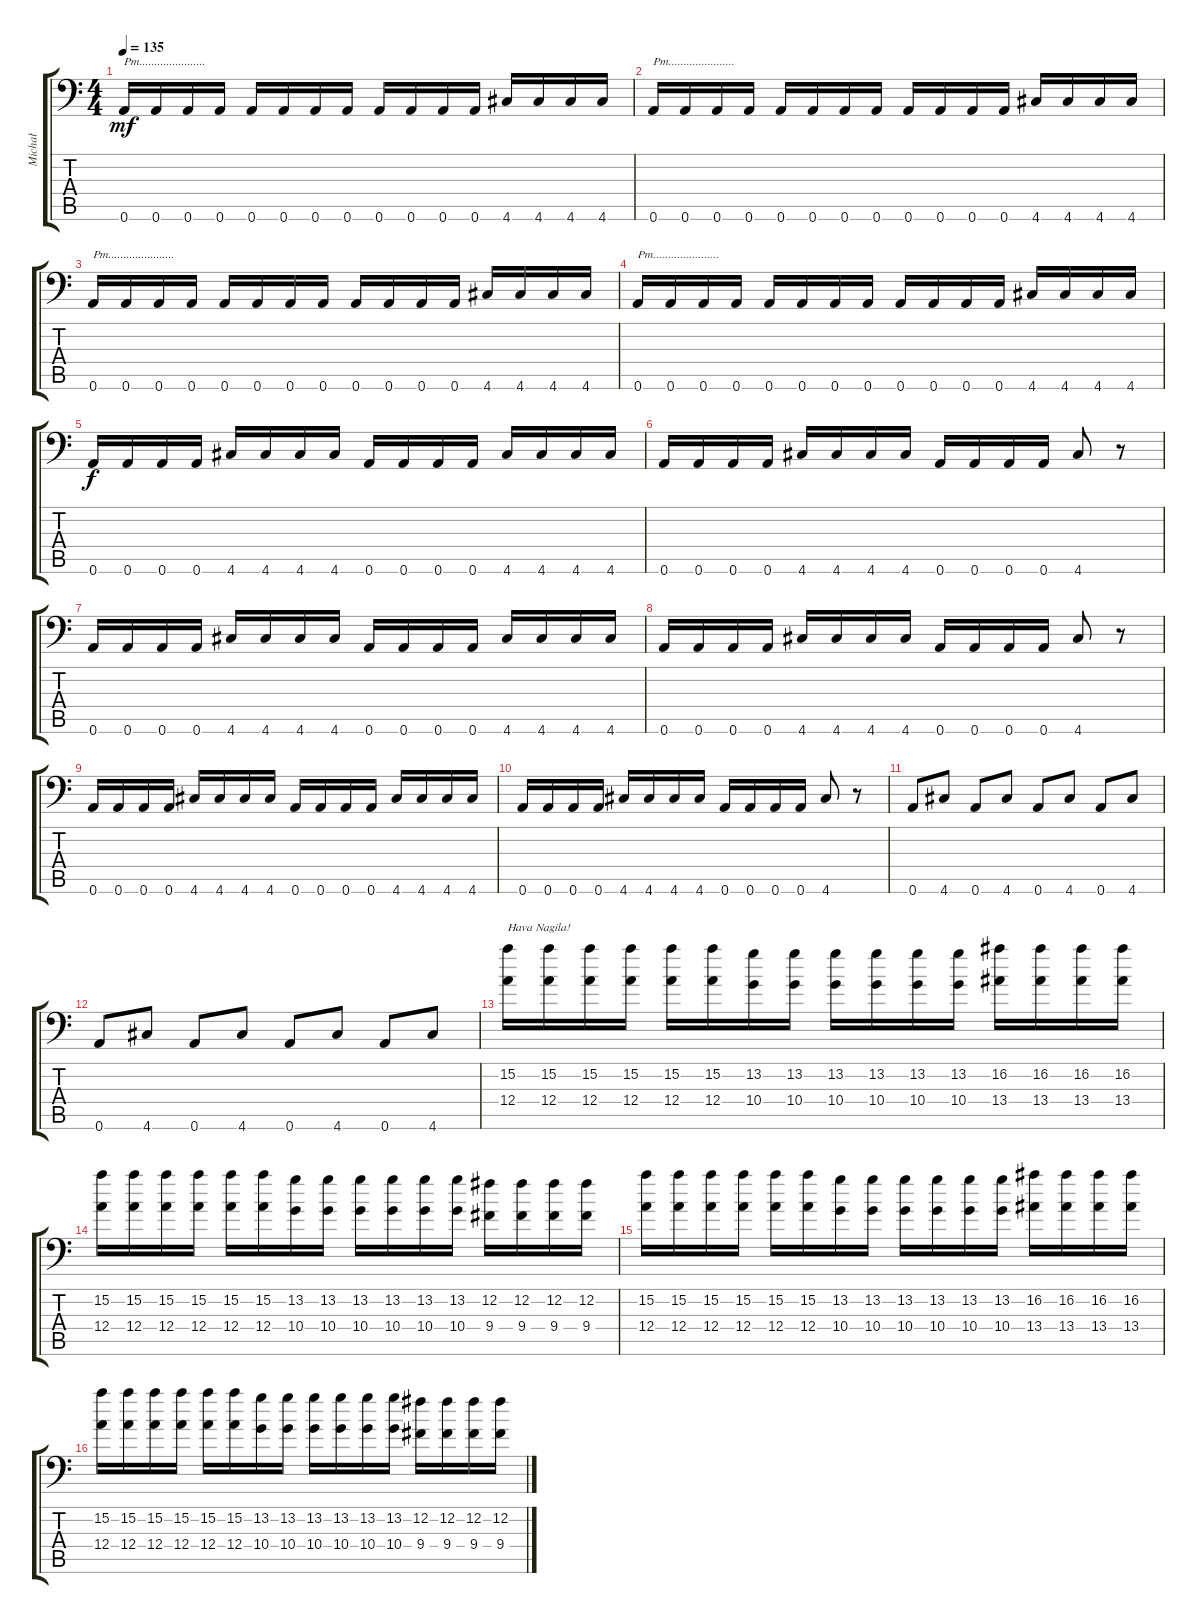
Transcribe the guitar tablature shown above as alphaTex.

\track ("Michał" "Michał") {instrument distortionguitar}
\staff {score tabs}
\tuning (B3 Gb3 D3 A2 E2 A1) {hide}
\ts (4 4)
\tempo 135
\clef f4
\ks c
0.6.16{txt "Pm......................" dy mf} 0.6.16 0.6.16 0.6.16 0.6.16 0.6.16 0.6.16 0.6.16 0.6.16 0.6.16 0.6.16 0.6.16 4.6.16 4.6.16 4.6.16 4.6.16 |
0.6.16{txt "Pm......................"} 0.6.16 0.6.16 0.6.16 0.6.16 0.6.16 0.6.16 0.6.16 0.6.16 0.6.16 0.6.16 0.6.16 4.6.16 4.6.16 4.6.16 4.6.16 |
0.6.16{txt "Pm......................"} 0.6.16 0.6.16 0.6.16 0.6.16 0.6.16 0.6.16 0.6.16 0.6.16 0.6.16 0.6.16 0.6.16 4.6.16 4.6.16 4.6.16 4.6.16 |
0.6.16{txt "Pm......................"} 0.6.16 0.6.16 0.6.16 0.6.16 0.6.16 0.6.16 0.6.16 0.6.16 0.6.16 0.6.16 0.6.16 4.6.16 4.6.16 4.6.16 4.6.16 |
0.6.16{dy f} 0.6.16 0.6.16 0.6.16 4.6.16 4.6.16 4.6.16 4.6.16 0.6.16 0.6.16 0.6.16 0.6.16 4.6.16 4.6.16 4.6.16 4.6.16 |
0.6.16 0.6.16 0.6.16 0.6.16 4.6.16 4.6.16 4.6.16 4.6.16 0.6.16 0.6.16 0.6.16 0.6.16 4.6.8 r.8 |
0.6.16 0.6.16 0.6.16 0.6.16 4.6.16 4.6.16 4.6.16 4.6.16 0.6.16 0.6.16 0.6.16 0.6.16 4.6.16 4.6.16 4.6.16 4.6.16 |
0.6.16 0.6.16 0.6.16 0.6.16 4.6.16 4.6.16 4.6.16 4.6.16 0.6.16 0.6.16 0.6.16 0.6.16 4.6.8 r.8 |
0.6.16 0.6.16 0.6.16 0.6.16 4.6.16 4.6.16 4.6.16 4.6.16 0.6.16 0.6.16 0.6.16 0.6.16 4.6.16 4.6.16 4.6.16 4.6.16 |
0.6.16 0.6.16 0.6.16 0.6.16 4.6.16 4.6.16 4.6.16 4.6.16 0.6.16 0.6.16 0.6.16 0.6.16 4.6.8 r.8 |
0.6.8 4.6.8 0.6.8 4.6.8 0.6.8 4.6.8 0.6.8 4.6.8 |
0.6.8 4.6.8 0.6.8 4.6.8 0.6.8 4.6.8 0.6.8 4.6.8 |
(15.2 12.4).16{txt "Hava Nagila!" volume 9} (15.2 12.4).16{txt " "} (15.2 12.4).16{txt " "} (15.2 12.4).16{txt " "} (15.2 12.4).16 (15.2 12.4).16 (13.2 10.4).16 (13.2 10.4).16 (13.2 10.4).16 (13.2 10.4).16 (13.2 10.4).16 (13.2 10.4).16 (16.2 13.4).16 (16.2 13.4).16 (16.2 13.4).16 (16.2 13.4).16 |
(15.2 12.4).16{txt " "} (15.2 12.4).16{txt " "} (15.2 12.4).16{txt " "} (15.2 12.4).16{txt " "} (15.2 12.4).16 (15.2 12.4).16 (13.2 10.4).16 (13.2 10.4).16 (13.2 10.4).16 (13.2 10.4).16 (13.2 10.4).16 (13.2 10.4).16 (12.2 9.4).16 (12.2 9.4).16 (12.2 9.4).16 (12.2 9.4).16 |
(15.2 12.4).16{txt " "} (15.2 12.4).16{txt " "} (15.2 12.4).16{txt " "} (15.2 12.4).16{txt " "} (15.2 12.4).16 (15.2 12.4).16 (13.2 10.4).16 (13.2 10.4).16 (13.2 10.4).16 (13.2 10.4).16 (13.2 10.4).16 (13.2 10.4).16 (16.2 13.4).16 (16.2 13.4).16 (16.2 13.4).16 (16.2 13.4).16 |
(15.2 12.4).16{txt " "} (15.2 12.4).16{txt " "} (15.2 12.4).16{txt " "} (15.2 12.4).16{txt " "} (15.2 12.4).16 (15.2 12.4).16 (13.2 10.4).16 (13.2 10.4).16 (13.2 10.4).16 (13.2 10.4).16 (13.2 10.4).16 (13.2 10.4).16 (12.2 9.4).16 (12.2 9.4).16 (12.2 9.4).16 (12.2 9.4).16
